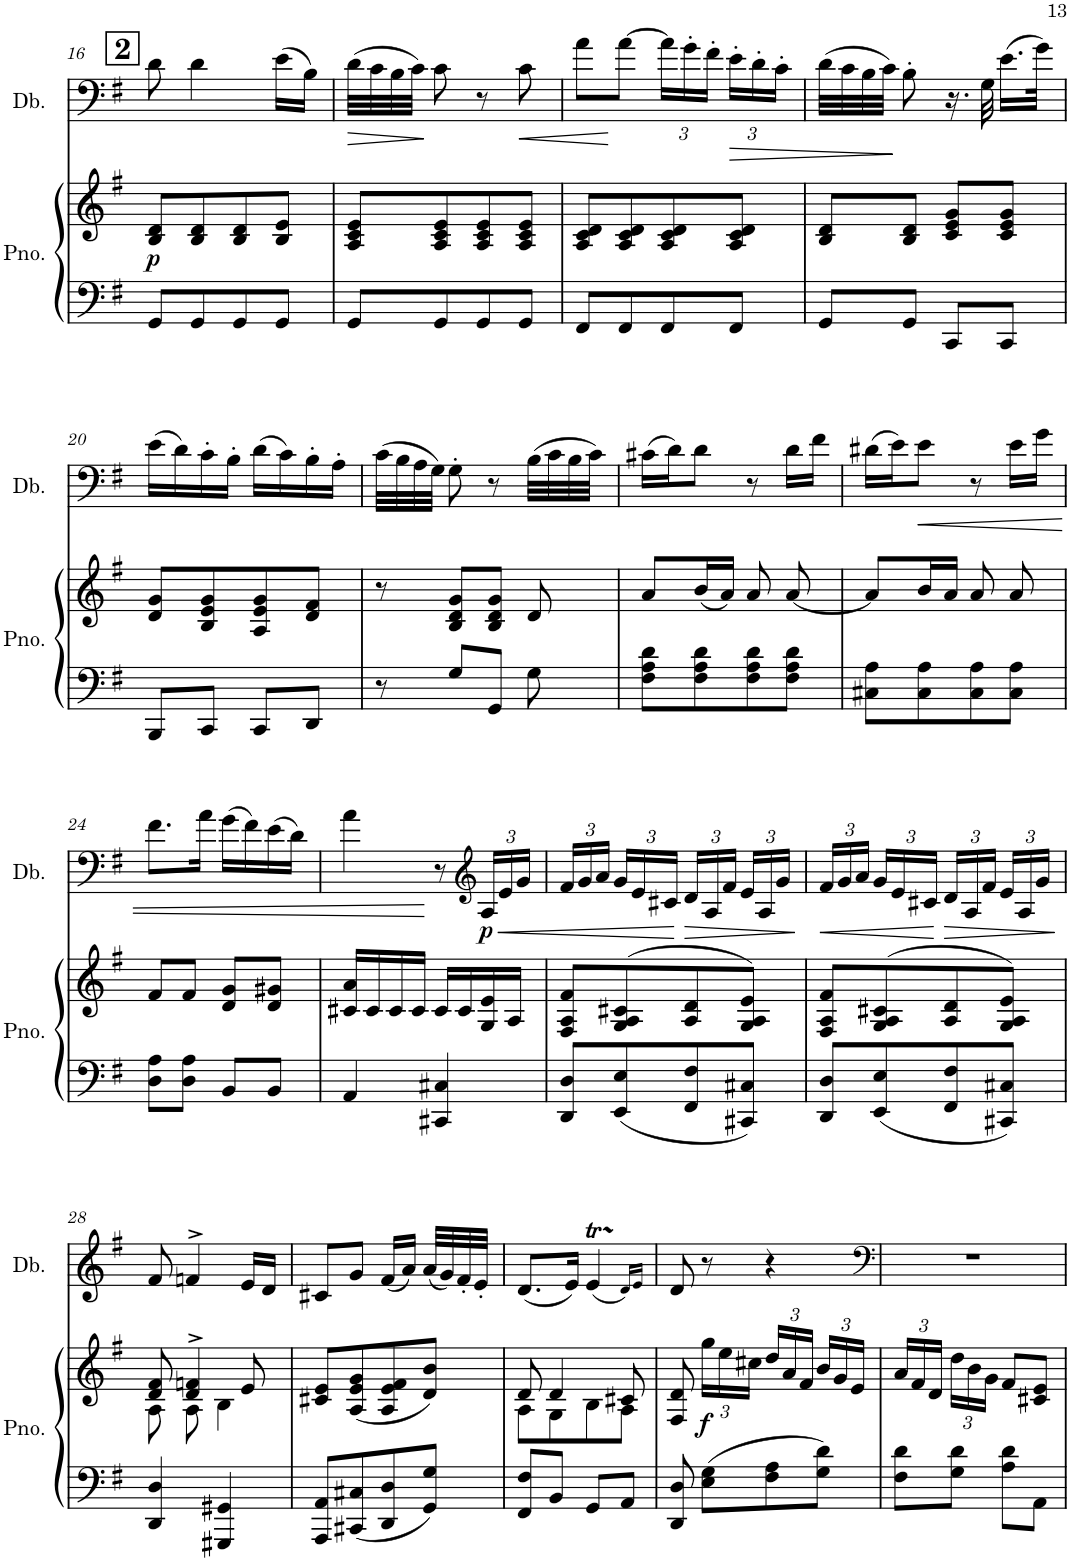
**kern	**kern	**dynam	**kern	**dynam
*part2	*part2	*part2	*part1	*part1
*staff3	*staff2	*staff2/3	*staff1	*staff1
*I"Piano	*	*	*I"Double Bass	*
*I'Pno.	*	*	*I'Db.	*
!!LO:PB:g=z
*clefF4	*clefG2	*	*clefF4	*
*	*	*	*Trd7c12	*
*k[f#]	*k[f#]	*	*k[f#]	*
*M4/8	*M4/8	*	*M4/8	*
!!LO:REH:place=s1:a:B:cj:fs=14:t=2
=16	=16	=16	=16	=16
!	!	!LO:DY:b	!	!
8GG/L	8B/ 8d/L	p	8d\	.
8GG/	8B/ 8d/	.	4d\	.
8GG/	8B/ 8d/	.	.	.
8GG/J	8B/ 8e/J	.	(16e\LL	.
.	.	.	16B\JJ)	.
=17	=17	=17	=17	=17
!	!	!	!	!LO:HP:b
8GG/L	8A/ 8c/ 8e/L	.	(32d\LLL	>
.	.	.	32c\	.
.	.	.	32B\	.
.	.	.	32c\JJJ)	.
8GG/	8A/ 8c/ 8e/	.	8c\	]
8GG/	8A/ 8c/ 8e/	.	8r	.
!	!	!	!	!LO:HP:b
8GG/J	8A/ 8c/ 8e/J	.	8c\	<
=18	=18	=18	=18	=18
8FF#/L	8A/ 8c/ 8d/L	.	8a\L	.
8FF#/	8A/ 8c/ 8d/	.	[8a\J	[
*	*	*	*Xbrackettup	*
8FF#/	8A/ 8c/ 8d/	.	24a\LL]	.
.	.	.	24g'\	.
.	.	.	24f#'\JJ	.
!	!	!	!	!LO:HP:b
8FF#/J	8A/ 8c/ 8d/J	.	24e'\LL	>
.	.	.	24d'\	.
.	.	.	24c'\JJ	.
=19	=19	=19	=19	=19
8GG/L	8B/ 8d/L	.	(32d\LLL	.
.	.	.	32c\	.
.	.	.	32B\	.
.	.	.	32c\JJJ)	.
8GG/J	8B/ 8d/J	.	8B'\	]
8CC/L	8c/ 8e/ 8g/L	.	16.r	.
.	.	.	32G\	.
8CC/J	8c/ 8e/ 8g/J	.	(16.e\LL	.
.	.	.	32g\JJk)	.
!!LO:LB:g=z
=20	=20	=20	=20	=20
8BBB/L	8d/ 8g/L	.	(16e\LL	.
.	.	.	16d\)	.
8CC/J	8B/ 8e/ 8g/	.	16c'\	.
.	.	.	16B'\JJ	.
8CC/L	8A/ 8e/ 8g/	.	(16d\LL	.
.	.	.	16c\)	.
8DD/J	8d/ 8f#/J	.	16B'\	.
.	.	.	16A'\JJ	.
=21	=21	=21	=21	=21
8r	8r	.	(32c\LLL	.
.	.	.	32B\	.
.	.	.	32A\	.
.	.	.	32G\JJJ)	.
8G/L	8B/ 8d/ 8g/L	.	8G'\	.
8GG/J	8B/ 8d/ 8g/J	.	8r	.
8G\	8d/	.	(32B\LLL	.
.	.	.	32c\	.
.	.	.	32B\	.
.	.	.	32c\JJJ)	.
=22	=22	=22	=22	=22
8F#\ 8A\ 8d\L	8a/L	.	(16c#X\LL	.
.	.	.	16d\J)	.
8F#\ 8A\ 8d\	(16b/L	.	8d\J	.
.	16a/JJ)	.	.	.
8F#\ 8A\ 8d\	8a/	.	8r	.
8F#\ 8A\ 8d\J	[8a/	.	16d\LL	.
.	.	.	16f#\JJ	.
=23	=23	=23	=23	=23
8C#X\ 8A\L	8a/L]	.	(16d#X\LL	.
.	.	.	16e\J)	.
!	!	!	!	!LO:HP:b
8C#\ 8A\	16b/L	.	8e\J	<
.	16a/JJ	.	.	.
8C#\ 8A\	8a/	.	8r	.
8C#\ 8A\J	8a/	.	16e\LL	.
.	.	.	16g\JJ	.
!!LO:LB:g=z
=24	=24	=24	=24	=24
8D\ 8A\L	8f#/L	.	8.f#\L	.
8D\ 8A\J	8f#/J	.	.	.
.	.	.	16a\Jk	.
8BB/L	8d/ 8g/L	.	(16g\LL	.
.	.	.	16f#\)	.
8BB/J	8d/ 8g#X/J	.	(16e\	.
.	.	.	16d\JJ)	.
=25	=25	=25	=25	=25
4AA/	16c#X/ 16a/LL	.	4a\	.
.	16c#/	.	.	.
.	16c#/	.	.	.
.	16c#/JJ	.	.	.
4CC#X/ 4C#X/	16c#/LL	.	8r	[
.	16c#/	.	.	.
*	*	*	*clefG2	*
!	!	!	!	!LO:HP:b
!	!	!	!	!LO:DY:n=1:b
.	16G/ 16e/	.	24A/LL	< p
.	.	.	24e/	.
.	16A/JJ	.	.	.
.	.	.	24g/JJ	.
=26	=26	=26	=26	=26
8DD/ 8D/L	8F#/ 8A/ 8f#/L	.	24f#/LL	.
.	.	.	24g/	.
.	.	.	24a/JJ	.
8EE/ 8E/	(>8G/ 8A/ 8c#X/	.	24g/LL	.
.	.	.	24e/	.
.	.	.	24c#X/JJ	.
!	!	!	!	!LO:HP:n=1:b
8FF#/ 8F#/	8A/ 8d/	.	24d/LL	[ >
.	.	.	24A/	.
.	.	.	24f#/JJ	.
8CC#X/ 8C#X/J	8G/ 8A/ 8e/J)	.	24e/LL	.
.	.	.	24A/	.
.	.	.	24g/JJ	.
.	.	.	.	]
=27	=27	=27	=27	=27
!	!	!	!	!LO:HP:b
8DD/ 8D/L	8F#/ 8A/ 8f#/L	.	24f#/LL	<
.	.	.	24g/	.
.	.	.	24a/JJ	.
8EE/ 8E/	(>8G/ 8A/ 8c#X/	.	24g/LL	.
.	.	.	24e/	.
.	.	.	24c#X/JJ	.
!	!	!	!	!LO:HP:n=1:b
8FF#/ 8F#/	8A/ 8d/	.	24d/LL	[ >
.	.	.	24A/	.
.	.	.	24f#/JJ	.
8CC#X/ 8C#X/J	8G/ 8A/ 8e/J)	.	24e/LL	.
.	.	.	24A/	.
.	.	.	24g/JJ	.
.	.	.	.	]
!!LO:LB:g=z
=28	=28	=28	=28	=28
*	*^	*	*	*
4DD/ 4D/	8d/ 8f#/	8A\	.	8f#/	.
.	4d/^> 4fn/^>	8A\	.	4fn^>/	.
4GGG#X/ 4GG#X/	.	4B\	.	.	.
.	8e/	.	.	16e/LL	.
.	.	.	.	16d/JJ	.
*	*v	*v	*	*	*
=29	=29	=29	=29	=29
8AAA/ 8AA/L	8c#X/ 8e/L	.	8c#X/L	.
8CC#X/ 8C#X/	(8A/ 8e/ 8g/	.	8g/J	.
8DD/ 8D/	8A/ 8e/ 8f#/	.	(16f#/LL	.
.	.	.	16a/JJ)	.
8GG/ 8G/J	8d/ 8b/J)	.	(32a/LLL	.
.	.	.	32g/)	.
.	.	.	32f#'/	.
.	.	.	32e'/JJJ	.
=30	=30	=30	=30	=30
*	*^	*	*	*
8FF#/ 8F#/L	8d/	8A\L	.	(8.d/L	.
8BB/J	4d/	8G\	.	.	.
.	.	.	.	16e/Jk)	.
8GG/L	.	8B\	.	(4eT/	.
8AA/J	8c#X/	8A\J	.	.	.
*	*v	*v	*	*	*
.	.	.	16qd/LL)	.
.	.	.	16qe/JJ	.
=31	=31	=31	=31	=31
8DD/ 8D/	8F#/ 8d/	.	8d/	.
*	*Xbrackettup	*	*	*
!	!	!LO:DY:b	!	!
8E\ 8G\L	24gg\LL	f	8r	.
.	24ee\	.	.	.
.	24cc#X\JJ	.	.	.
8F#\ 8A\	24dd/LL	.	4r	.
.	24a/	.	.	.
.	24f#/JJ	.	.	.
8G\ 8d\J	24b/LL	.	.	.
.	24g/	.	.	.
.	24e/JJ	.	.	.
=32	=32	=32	=32	=32
*	*	*	*clefF4	*
8F#\ 8d\L	24a/LL	.	2r	.
.	24f#/	.	.	.
.	24d/JJ	.	.	.
8G\ 8d\J	24dd\LL	.	.	.
.	24b\	.	.	.
.	24g\JJ	.	.	.
8A\ 8d\L	8f#/L	.	.	.
8AA\J	8c#X/ 8e/J	.	.	.
=	=	=	=	=
*-	*-	*-	*-	*-
